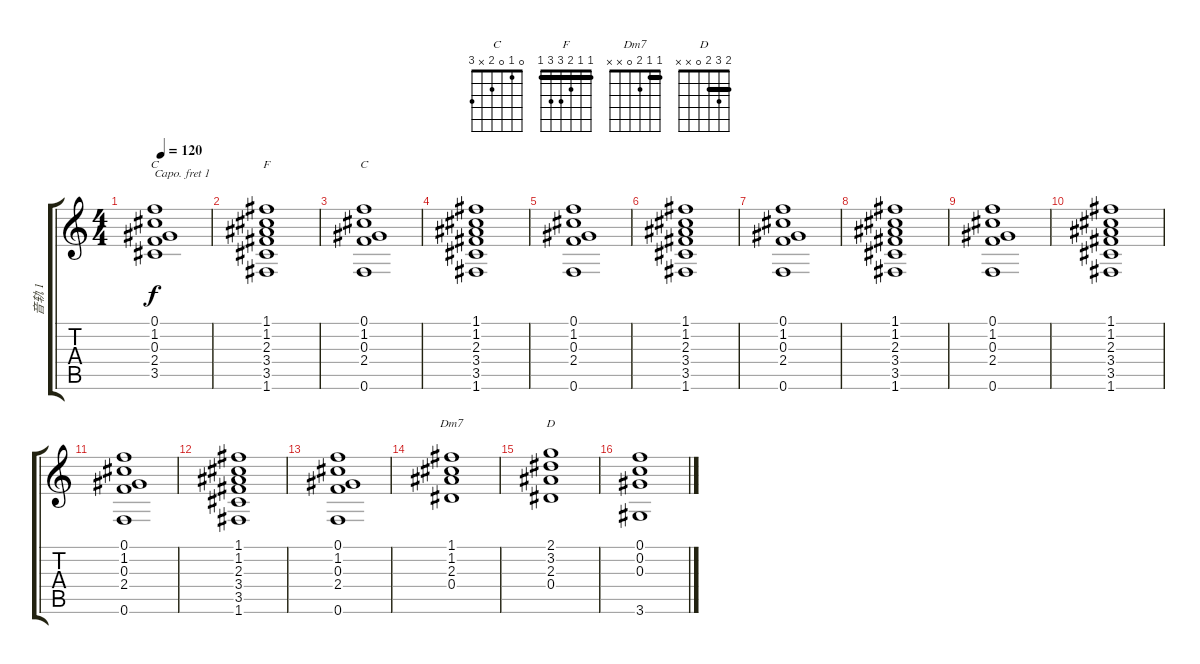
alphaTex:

\track ("音轨 1" "音轨 1") {instrument acousticguitarsteel}
\staff {score tabs}
\capo 1
\tuning (E4 B3 G3 D3 A2 E2) {hide}
\chord ("C" 0 1 0 2 3 x)
\chord ("F" 1 1 2 3 3 1) {barre 1}
\chord ("C" 0 1 0 2 x 3)
\chord ("Dm7" 1 1 2 0 x x) {barre 1}
\chord ("D" 2 3 2 0 x x) {barre 2}
\ts (4 4)
\tempo 120
\clef g2
\ks c
(0.1 1.2 0.3 2.4 3.5).1{ch "C" dy f} |
(1.1 1.2 2.3 3.4 3.5 1.6).1{ch "F"} |
(0.1 1.2 0.3 2.4 0.6).1{ch "C"} |
(1.1 1.2 2.3 3.4 3.5 1.6).1 |
(0.1 1.2 0.3 2.4 0.6).1 |
(1.1 1.2 2.3 3.4 3.5 1.6).1 |
(0.1 1.2 0.3 2.4 0.6).1 |
(1.1 1.2 2.3 3.4 3.5 1.6).1 |
(0.1 1.2 0.3 2.4 0.6).1 |
(1.1 1.2 2.3 3.4 3.5 1.6).1 |
(0.1 1.2 0.3 2.4 0.6).1 |
(1.1 1.2 2.3 3.4 3.5 1.6).1 |
(0.1 1.2 0.3 2.4 0.6).1 |
(1.1 1.2 2.3 0.4).1{ch "Dm7"} |
(2.1 3.2 2.3 0.4).1{ch "D"} |
(0.1 0.2 0.3 3.6).1
